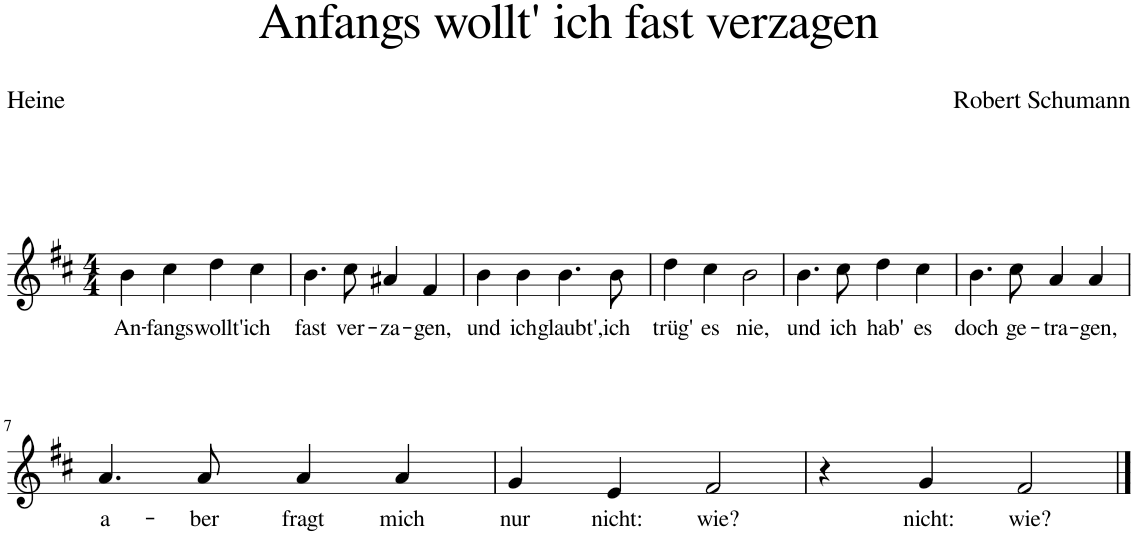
**kern	**text
*part1	*part1
*staff1	*staff1
*I"Piano	*
*I'Pno	*
*clefG2	*
*k[f#c#]	*
*M4/4	*
=1	=1
!	!LO:LY:b
4b\	An-
!	!LO:LY:b
4cc#\	-fangs
!	!LO:LY:b
4dd\	wollt'
!	!LO:LY:b
4cc#\	ich
=2	=2
!	!LO:LY:b
4.b\	fast
!	!LO:LY:b
8cc#\	ver-
!	!LO:LY:b
4a#X/	-za-
!	!LO:LY:b
4f#/	-gen,
=3	=3
!	!LO:LY:b
4b\	und
!	!LO:LY:b
4b\	ich
!	!LO:LY:b
4.b\	glaubt',
!	!LO:LY:b
8b\	ich
=4	=4
!	!LO:LY:b
4dd\	trüg'
!	!LO:LY:b
4cc#\	es
!	!LO:LY:b
2b\	nie,
=5	=5
!	!LO:LY:b
4.b\	und
!	!LO:LY:b
8cc#\	ich
!	!LO:LY:b
4dd\	hab'
!	!LO:LY:b
4cc#\	es
=6	=6
!	!LO:LY:b
4.b\	doch
!	!LO:LY:b
8cc#\	ge-
!	!LO:LY:b
4a/	-tra-
!	!LO:LY:b
4a/	-gen,
!!LO:LB:g=z
=7	=7
!	!LO:LY:b
4.a/	a-
!	!LO:LY:b
8a/	-ber
!	!LO:LY:b
4a/	fragt
!	!LO:LY:b
4a/	mich
=8	=8
!	!LO:LY:b
4g/	nur
!	!LO:LY:b
4e/	nicht:
!	!LO:LY:b
2f#/	wie?
=9	=9
4r	.
!	!LO:LY:b
4g/	nicht:
!	!LO:LY:b
2f#/	wie?
==	==
*-	*-
